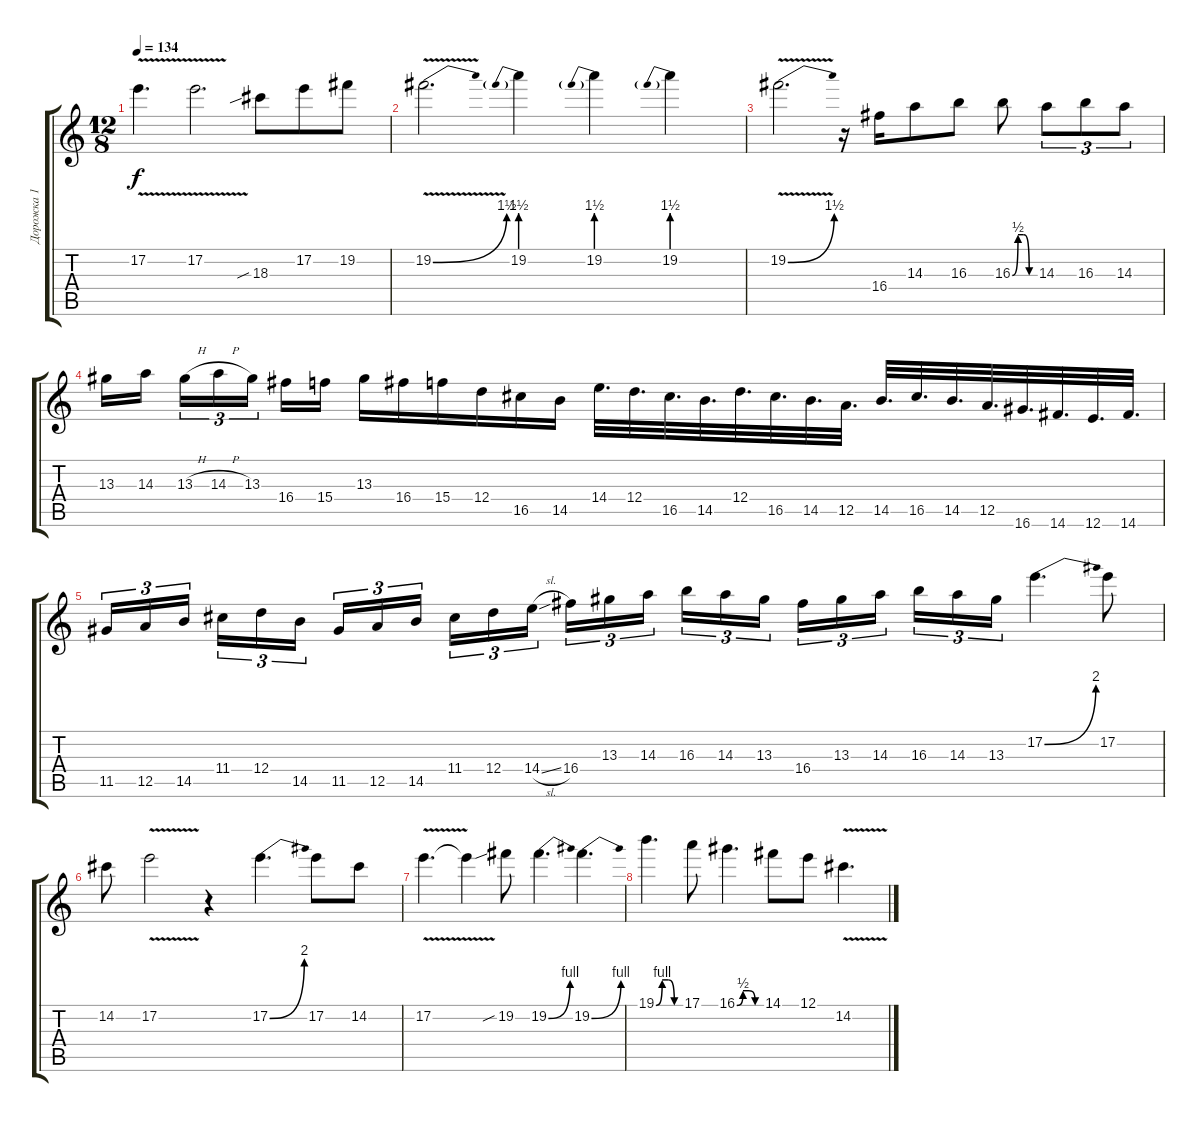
\track ("Дорожка 1" "Дорожка 1") {instrument overdrivenguitar}
\staff {score tabs}
\tuning (E4 B3 G3 D3 A2 E2) {hide}
\ts (12 8)
\tempo 134
\clef g2
\ks c
17.2{v}.4{d dy f} 17.2{v}.2{d} 18.3{sib}.8 17.2.8 19.2.8 |
19.2{be (bend 0 0 60 6) v}.2{d} 19.2{be (prebend 0 6 60 6)}.4 19.2{be (prebend 0 6 60 6)}.4 19.2{be (prebend 0 6 60 6)}.4 |
19.2{be (bend 0 0 60 6) v}.2{d} r.16 16.4.16 14.3.8 16.3.8 16.3{be (custom 0 0 15 2 30 2 45 0 60 0)}.8 14.3.8{tu (3 2)} 16.3.8{tu (3 2)} 14.3.8{tu (3 2)} |
13.3.16 14.3.16{beam splitsecondary} 13.3{h}.16{tu (3 2)} 14.3{h}.16{tu (3 2)} 13.3.16{tu (3 2) beam splitsecondary} 16.4.16 15.4.16 13.3.16 16.4.16 15.4.16 12.4.16 16.5.16 14.5.16 14.4.32{d} 12.4.32{d} 16.5.32{d} 14.5.32{d} 12.4.32{d} 16.5.32{d} 14.5.32{d} 12.5.32{d} 14.5.32{d} 16.5.32{d} 14.5.32{d} 12.5.32{d} 16.6.32{d} 14.6.32{d} 12.6.32{d} 14.6.32{d} |
11.5.16{tu (3 2)} 12.5.16{tu (3 2)} 14.5.16{tu (3 2) beam splitsecondary} 11.4.16{tu (3 2)} 12.4.16{tu (3 2)} 14.5.16{tu (3 2) beam splitsecondary} 11.5.16{tu (3 2)} 12.5.16{tu (3 2)} 14.5.16{tu (3 2)} 11.4.16{tu (3 2)} 12.4.16{tu (3 2)} 14.4{sl}.16{tu (3 2) beam splitsecondary} 16.4.16{tu (3 2)} 13.3.16{tu (3 2)} 14.3.16{tu (3 2) beam splitsecondary} 16.3.16{tu (3 2)} 14.3.16{tu (3 2)} 13.3.16{tu (3 2)} 16.4.16{tu (3 2)} 13.3.16{tu (3 2)} 14.3.16{tu (3 2) beam splitsecondary} 16.3.16{tu (3 2)} 14.3.16{tu (3 2)} 13.3.16{tu (3 2)} 17.2{be (bend 0 0 60 8)}.4{d} 17.2.8 |
14.2.8 17.2{v}.2 r.4 17.2{be (bend 0 0 60 8)}.4{d} 17.2.8 14.2.8 |
17.2{v}.4{d} 17.2{t}.4 19.2{sib}.8 19.2{be (bend 0 0 60 4)}.4{d} 19.2{be (bend 0 0 60 4)}.4{d} |
19.1{be (custom 0 0 15 4 30 4 45 0 60 0)}.4{d} 17.1.8 16.1{be (custom 0 0 15 2 30 2 45 0 60 0)}.4{d} 14.1.8 12.1.8 14.2{v}.4{d}
